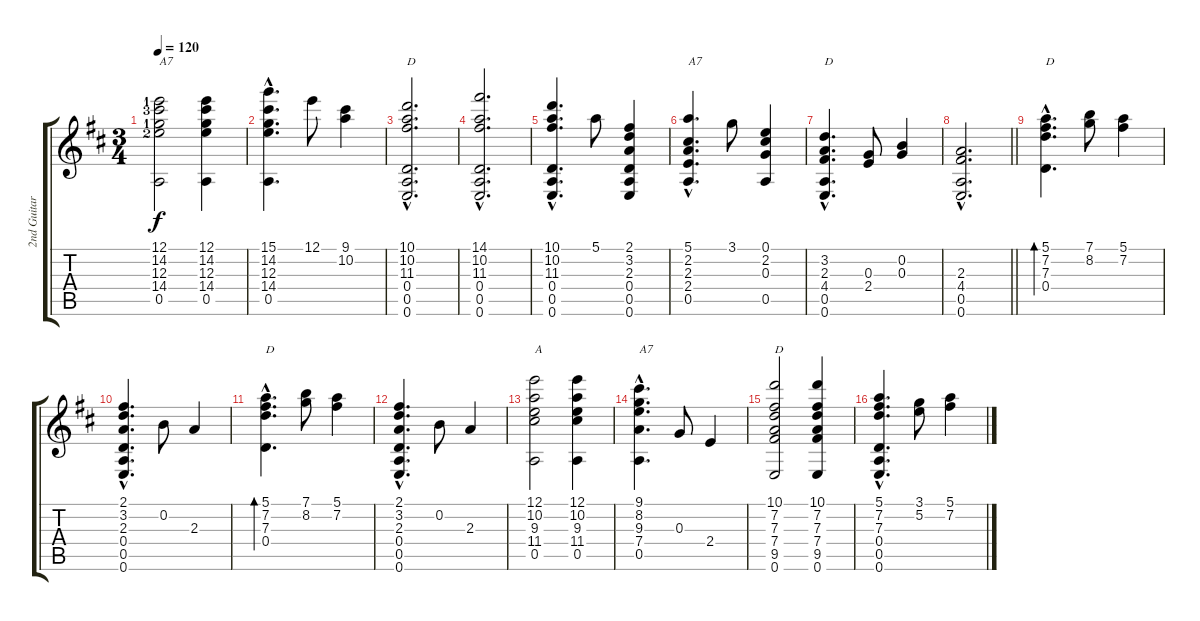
\track ("2nd Guitar for Effect" "2nd Guitar") {instrument acousticguitarsteel}
\staff {score tabs}
\tuning (E4 B3 G3 D3 A2 E2) {hide}
\ts (3 4)
\tempo 120
\clef g2
\ks d
(12.1{lf 2} 14.2{lf 4} 12.3{lf 2} 14.4{lf 3} 0.5).2{txt "A7" dy f} (12.1 14.2 12.3 14.4 0.5).4 |
(15.1{hac} 14.2{hac} 12.3{hac} 14.4{hac} 0.5{hac}).4{d} 12.1.8 (9.1 10.2).4 |
(10.1{hac} 10.2{hac} 11.3{hac} 0.4{hac} 0.5{hac} 0.6{hac}).2{d txt "D"} |
(14.1{hac} 10.2{hac} 11.3{hac} 0.4{hac} 0.5{hac} 0.6{hac}).2{d} |
(10.1{hac} 10.2{hac} 11.3{hac} 0.4 0.5 0.6).4{d} 5.1.8 (2.1 3.2 2.3 0.4 0.5 0.6).4 |
(5.1{hac} 2.2 2.3 2.4 0.5).4{d txt "A7"} 3.1.8 (0.1 2.2 0.3 0.5).4 |
(3.2{hac} 2.3{hac} 4.4{hac} 0.5{hac} 0.6{hac}).4{d txt "D"} (0.3 2.4).8 (0.2 0.3).4 |
\barLineRight lightlight
(2.3{hac} 4.4{hac} 0.5{hac} 0.6{hac}).2{d} |
(5.1{hac} 7.2{hac} 7.3{hac} 0.4{hac}).4{d bd 480 txt "D"} (7.1 8.2).8 (5.1 7.2).4 |
(2.1{hac} 3.2{hac} 2.3{hac} 0.4{hac} 0.5{hac} 0.6{hac}).4{d} 0.2.8 2.3.4 |
(5.1{hac} 7.2{hac} 7.3{hac} 0.4{hac}).4{d bd 480 txt "D"} (7.1 8.2).8 (5.1 7.2).4 |
(2.1{hac} 3.2{hac} 2.3{hac} 0.4{hac} 0.5{hac} 0.6{hac}).4{d} 0.2.8 2.3.4 |
(12.1 10.2 9.3 11.4 0.5).2{txt "A"} (12.1 10.2 9.3 11.4 0.5).4 |
(9.1{hac} 8.2{hac} 9.3{hac} 7.4{hac} 0.5{hac}).4{d txt "A7"} 0.3.8 2.4.4 |
(10.1 7.2 7.3 7.4 9.5 0.6).2{txt "D"} (10.1 7.2 7.3 7.4 9.5 0.6).4 |
(5.1{hac} 7.2{hac} 7.3{hac} 0.4{hac} 0.5{hac} 0.6{hac}).4{d} (3.1 5.2).8 (5.1 7.2).4
